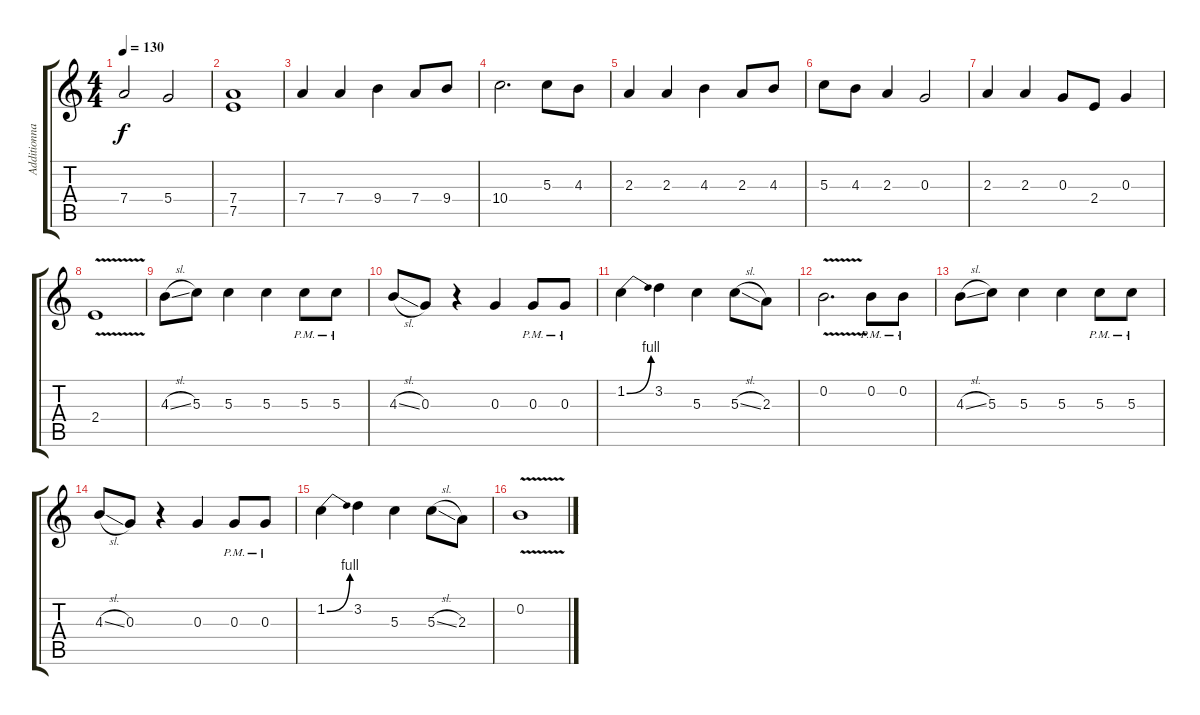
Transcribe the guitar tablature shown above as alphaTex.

\track ("Additionnal Guitar" "Additionna") {instrument acousticguitarsteel}
\staff {score tabs}
\tuning (E4 B3 G3 D3 A2 E2) {hide}
\ts (4 4)
\tempo 130
\clef g2
\ks c
7.4.2{dy f instrument distortionguitar} 5.4.2 |
(7.4 7.5).1 |
7.4.4 7.4.4 9.4.4 7.4.8 9.4.8 |
10.4.2{d} 5.3.8 4.3.8 |
2.3.4 2.3.4 4.3.4 2.3.8 4.3.8 |
5.3.8 4.3.8 2.3.4 0.3.2 |
2.3.4 2.3.4 0.3.8 2.4.8 0.3.4 |
2.4{v}.1 |
4.3{sl}.8{balance 0 instrument distortionguitar} 5.3.8 5.3.4 5.3.4 5.3{pm}.8 5.3{pm}.8 |
4.3{sl}.8 0.3.8 r.4 0.3.4 0.3{pm}.8 0.3{pm}.8 |
1.2{be (bend 0 0 60 4)}.4 3.2.4 5.3.4 5.3{sl}.8 2.3.8 |
0.2{v}.2{d} 0.2{pm}.8 0.2{pm}.8 |
4.3{sl}.8 5.3.8 5.3.4 5.3.4 5.3{pm}.8 5.3{pm}.8 |
4.3{sl}.8 0.3.8 r.4 0.3.4 0.3{pm}.8 0.3{pm}.8 |
1.2{be (bend 0 0 60 4)}.4 3.2.4 5.3.4 5.3{sl}.8 2.3.8 |
0.2{v}.1
